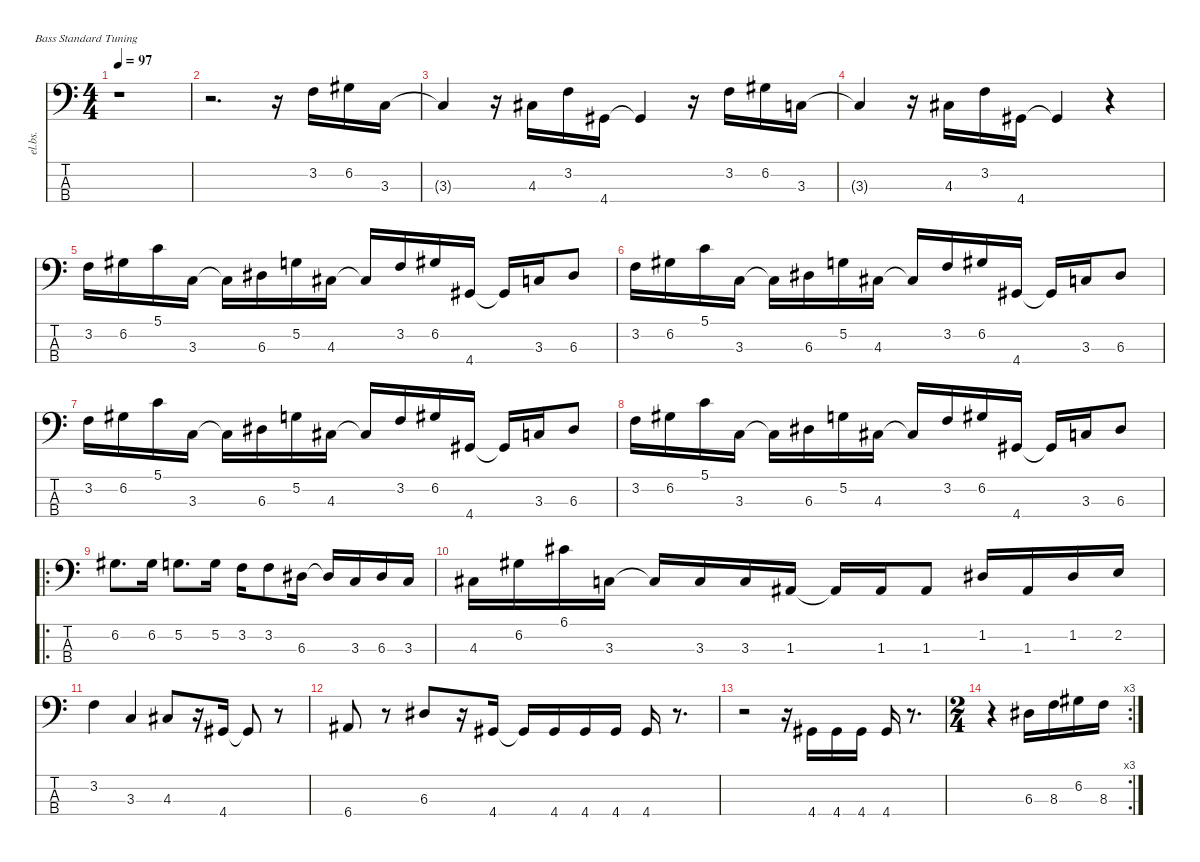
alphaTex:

\defaultSystemsLayout 4
\hideDynamics
\bracketExtendMode nobrackets
\track ("Electric Bass" "el.bs.") {instrument electricbassfinger}
\staff {score tabs}
\tuning (G2 D2 A1 E1)
\ts (4 4)
\tempo 97
\clef f4
\ks c
r.1{dy mf beam Down} |
r.2{d beam Down} r.16{beam Down} 3.2.16{beam Down} 6.2{acc #}.16{beam Down} 3.3.16{beam Down} |
3.3{t}.4{beam Up} r.16{beam Down} 4.3{acc #}.16{beam Up} 3.2.16{beam Up} 4.4{acc #}.16{beam Up} 4.4{t acc #}.4{beam Up} r.16{beam Down} 3.2.16{beam Down} 6.2{acc #}.16{beam Down} 3.3.16{beam Down} |
3.3{t}.4{beam Up} r.16{beam Down} 4.3{acc #}.16{beam Up} 3.2.16{beam Up} 4.4{acc #}.16{beam Up} 4.4{t acc #}.4{beam Up} r.4{beam Down} |
3.2.16{beam Down} 6.2{acc #}.16{beam Down} 5.1.16{beam Down} 3.3.16{beam Down} 3.3{t}.16{beam Down} 6.3{acc #}.16{beam Down} 5.2.16{beam Down} 4.3{acc #}.16{beam Down} 4.3{t acc #}.16{beam Up} 3.2.16{beam Up} 6.2{acc #}.16{beam Up} 4.4{acc #}.16{beam Up} 4.4{t acc #}.16{beam Up} 3.3.16{beam Up} 6.3{acc #}.8{beam Up} |
3.2.16{beam Down} 6.2{acc #}.16{beam Down} 5.1.16{beam Down} 3.3.16{beam Down} 3.3{t}.16{beam Down} 6.3{acc #}.16{beam Down} 5.2.16{beam Down} 4.3{acc #}.16{beam Down} 4.3{t acc #}.16{beam Up} 3.2.16{beam Up} 6.2{acc #}.16{beam Up} 4.4{acc #}.16{beam Up} 4.4{t acc #}.16{beam Up} 3.3.16{beam Up} 6.3{acc #}.8{beam Up} |
3.2.16{beam Down} 6.2{acc #}.16{beam Down} 5.1.16{beam Down} 3.3.16{beam Down} 3.3{t}.16{beam Down} 6.3{acc #}.16{beam Down} 5.2.16{beam Down} 4.3{acc #}.16{beam Down} 4.3{t acc #}.16{beam Up} 3.2.16{beam Up} 6.2{acc #}.16{beam Up} 4.4{acc #}.16{beam Up} 4.4{t acc #}.16{beam Up} 3.3.16{beam Up} 6.3{acc #}.8{beam Up} |
3.2.16{beam Down} 6.2{acc #}.16{beam Down} 5.1.16{beam Down} 3.3.16{beam Down} 3.3{t}.16{beam Down} 6.3{acc #}.16{beam Down} 5.2.16{beam Down} 4.3{acc #}.16{beam Down} 4.3{t acc #}.16{beam Up} 3.2.16{beam Up} 6.2{acc #}.16{beam Up} 4.4{acc #}.16{beam Up} 4.4{t acc #}.16{beam Up} 3.3.16{beam Up} 6.3{acc #}.8{beam Up} |
\ro
6.2{acc #}.8{d beam Down} 6.2{acc #}.16{beam Down} 5.2.8{d beam Down} 5.2.16{beam Down} 3.2.16{beam Down} 3.2.8{beam Down} 6.3{acc #}.16{beam Down} 6.3{t acc #}.16{beam Up} 3.3.16{beam Up} 6.3{acc #}.16{beam Up} 3.3.16{beam Up} |
4.3{acc #}.16{beam Down} 6.2{acc #}.16{beam Down} 6.1{acc #}.16{beam Down} 3.3.16{beam Down} 3.3{t}.16{beam Up} 3.3.16{beam Up} 3.3.16{beam Up} 1.3{acc #}.16{beam Up} 1.3{t acc #}.16{beam Up} 1.3{acc #}.16{beam Up} 1.3{acc #}.8{beam Up} 1.2{acc #}.16{beam Up} 1.3{acc #}.16{beam Up} 1.2{acc #}.16{beam Up} 2.2.16{beam Up} |
3.2.4{beam Down} 3.3.4{beam Up} 4.3{acc #}.8{beam Up} r.16{beam Up} 4.4{acc #}.16{beam Up} 4.4{t acc #}.8{beam Up} r.8{beam Down} |
6.4{acc #}.8{beam Up} r.8{beam Down} 6.3{acc #}.8{beam Up} r.16{beam Up} 4.4{acc #}.16{beam Up} 4.4{t acc #}.16{beam Up} 4.4{acc #}.16{beam Up} 4.4{acc #}.16{beam Up} 4.4{acc #}.16{beam Up} 4.4{acc #}.16{beam Up} r.8{d beam Down} |
r.2{beam Down} r.16{beam Down} 4.4{acc #}.16{beam Up} 4.4{acc #}.16{beam Up} 4.4{acc #}.16{beam Up} 4.4{acc #}.16{beam Up} r.8{d beam Down} |
\rc 3
\ts (2 4)
\beaming (8 2 2)
r.4{beam Down} 6.3{acc #}.16{beam Down} 8.3.16{beam Down} 6.2{acc #}.16{beam Down} 8.3.16{beam Down}
